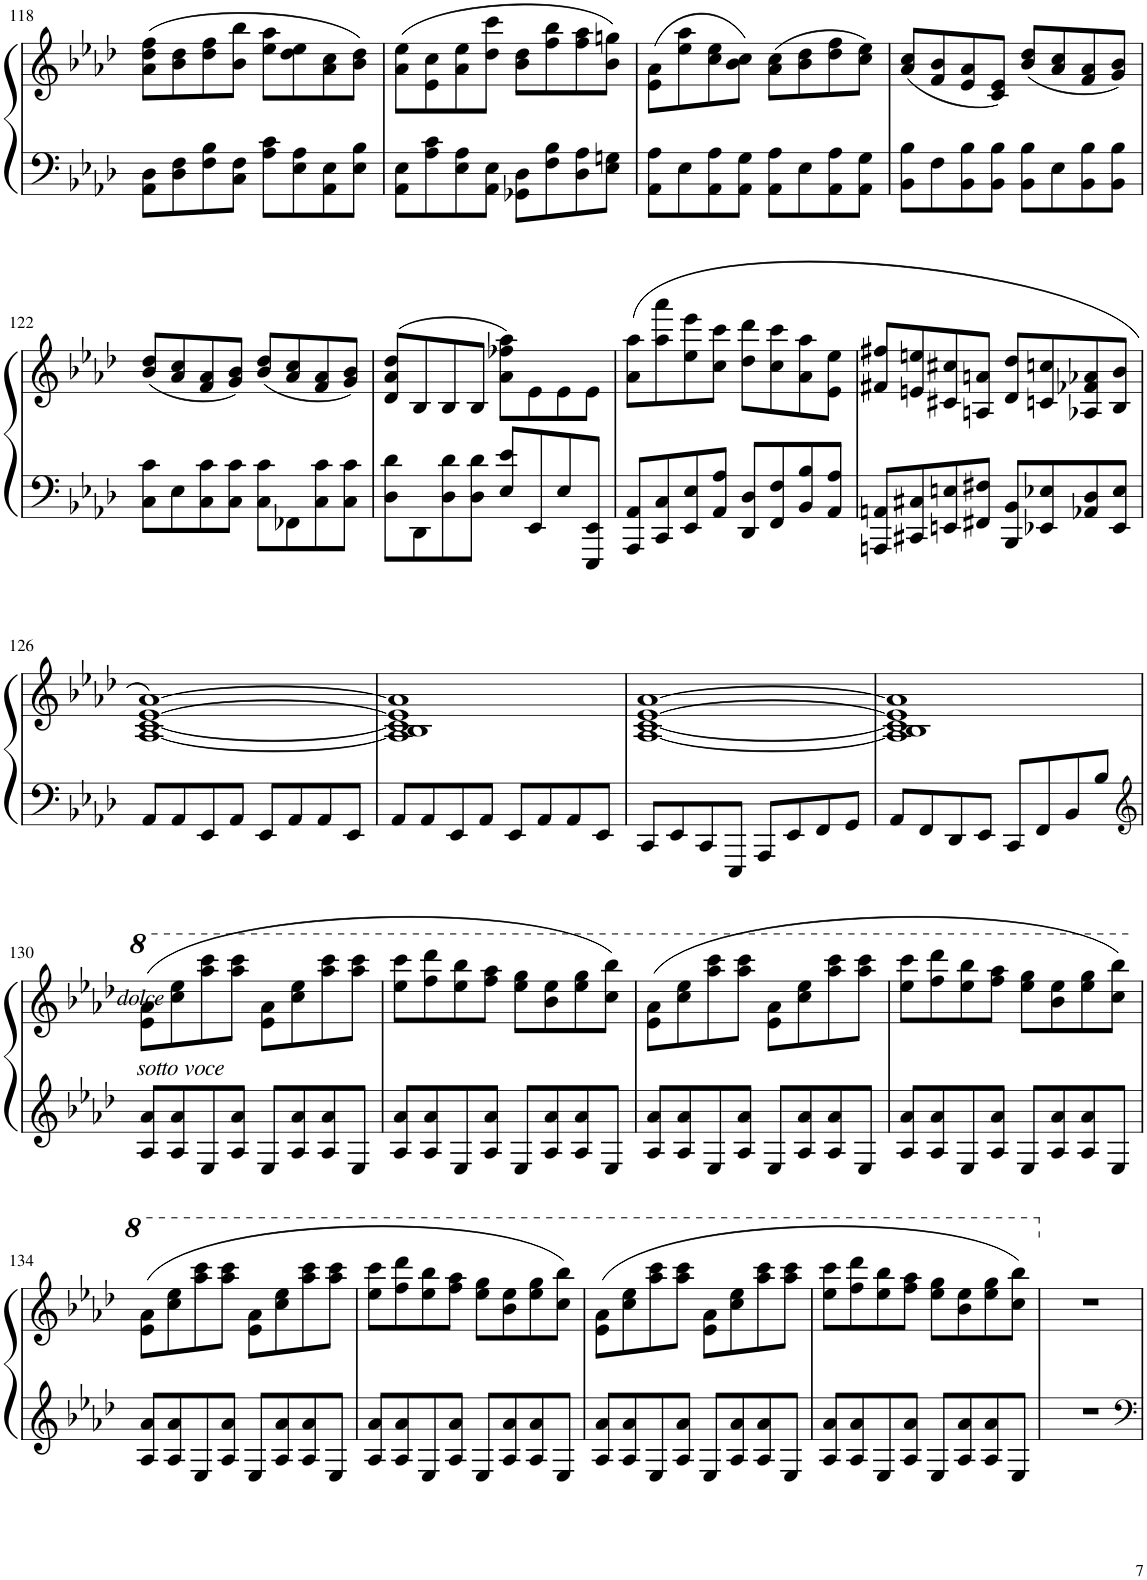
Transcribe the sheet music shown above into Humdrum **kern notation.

**kern	**kern
*part1	*part1
*staff2	*staff1
*I"Piano	*
*I'Pno.	*
!!LO:PB:g=z
*clefF4	*clefG2
*k[b-e-a-d-]	*k[b-e-a-d-]
*M2/2	*M2/2
*met(c|)	*met(c|)
=118	=118
8AA-\ 8D-\L	(8a-\ 8dd-\ 8ff\L
8D-\ 8F\	8b-\ 8dd-\
8F\ 8B-\	8dd-\ 8ff\
8C\ 8F\J	8b-\ 8bb-\J
8A-\ 8c\L	8ee-\ 8aa-\L
8E-\ 8A-\	8dd-\ 8ee-\
8AA-\ 8E-\	8a-\ 8cc\
8E-\ 8B-\J	8b-\ 8dd-\J)
=119	=119
8AA-\ 8E-\L	(8a-\ 8ee-\L
8A-\ 8c\	8e-\ 8cc\
8E-\ 8A-\	8a-\ 8ee-\
8AA-\ 8E-\J	8dd-\ 8ccc\J
8GG-X\ 8D-\L	8b-\ 8dd-\L
8F\ 8B-\	8ff\ 8bb-\
8D-\ 8A-\	8ff\ 8aa-\
8E-\ 8Gn\J	8b-\ 8ggn\J)
=120	=120
8AA-\ 8A-\L	(8e-\ 8a-\L
8E-\	8ee-\ 8aa-\
8AA-\ 8A-\	8cc\ 8ee-\
8AA-\ 8G\J	8b-\ 8cc\J)
8AA-\ 8A-\L	(8a-\ 8cc\L
8E-\	8b-\ 8dd-\
8AA-\ 8A-\	8dd-\ 8ff\
8AA-\ 8G\J	8cc\ 8ee-\J)
=121	=121
8BB-\ 8B-\L	(8a-/ 8cc/L
8F\	8f/ 8b-/
8BB-\ 8B-\	8e-/ 8a-/
8BB-\ 8B-\J	8c/ 8e-/J)
8BB-\ 8B-\L	(8b-/ 8dd-/L
8E-\	8a-/ 8cc/
8BB-\ 8B-\	8f/ 8a-/
8BB-\ 8B-\J	8g/ 8b-/J)
!!LO:LB:g=z
=122	=122
8C\ 8c\L	(8b-/ 8dd-/L
8E-\	8a-/ 8cc/
8C\ 8c\	8f/ 8a-/
8C\ 8c\J	8g/ 8b-/J)
8C\ 8c\L	(8b-/ 8dd-/L
8FF-X\	8a-/ 8cc/
8C\ 8c\	8f/ 8a-/
8C\ 8c\J	8g/ 8b-/J)
=123	=123
8D-\ 8d-\L	(8d-/ 8a-/ 8dd-/L
8DD-\	8B-/
8D-\ 8d-\	8B-/
8D-\ 8d-\J	8B-/J
8E-/ 8e-/L	8a-\ 8ff-X\ 8aa-\L)
8EE-/	8e-\
8E-/	8e-\
8EEE-/ 8EE-/J	8e-\J
=124	=124
8AAA-/ 8AA-/L	(8a-\ 8aa-\L
8CC/ 8C/	8aa-\ 8aaa-\
8EE-/ 8E-/	8ee-\ 8eee-\
8AA-/ 8A-/J	8cc\ 8ccc\J
8DD-/ 8D-/L	8dd-\ 8ddd-\L
8FF/ 8F/	8cc\ 8ccc\
8BB-/ 8B-/	8a-\ 8aa-\
8AA-/ 8A-/J	8e-\ 8ee-\J
=125	=125
8AAAn/ 8AAn/L	8f#X/ 8ff#X/L
8CC#X/ 8C#X/	8en/ 8een/
8EEn/ 8En/	8c#X/ 8cc#X/
8FF#X/ 8F#X/J	8An/ 8an/J
8BBB-/ 8BB-/L	8d-/ 8dd-/L
8EE-X/ 8E-X/	8cn/ 8ccn/
8AA-X/ 8D-/	8A-X/ 8f-X/ 8a-X/
8EE-/ 8E-/J	8B-/ 8b-/J
!!LO:LB:g=z
=126	=126
8AA-/L	[1A- [1c [1e- [1a-)
8AA-/	.
8EE-/	.
8AA-/J	.
8EE-/L	.
8AA-/	.
8AA-/	.
8EE-/J	.
=127	=127
8AA-/L	1A-] 1B- 1c] 1e-] 1a-]
8AA-/	.
8EE-/	.
8AA-/J	.
8EE-/L	.
8AA-/	.
8AA-/	.
8EE-/J	.
=128	=128
8CC/L	[1A- [1c [1e- [1a-
8EE-/	.
8CC/	.
8EEE-/J	.
8AAA-/L	.
8EE-/	.
8FF/	.
8GG/J	.
=129	=129
8AA-/L	1A-] 1B- 1c] 1e-] 1a-]
8FF/	.
8DD-/	.
8EE-/J	.
8CC/L	.
8FF/	.
8BB-/	.
8B-/J	.
!!LO:LB:g=z
=130	=130
*clefG2	*
*	*8va
!	!LO:TX:b:i:t=sotto voce
!	!LO:TX:b:i:t=dolce
8A-/ 8a-/L	(8ee-\ 8aa-\L
8A-/ 8a-/	8ccc\ 8eee-\
8E-/	8aaa-\ 8cccc\
8A-/ 8a-/J	8aaa-\ 8cccc\J
8E-/L	8ee-\ 8aa-\L
8A-/ 8a-/	8ccc\ 8eee-\
8A-/ 8a-/	8aaa-\ 8cccc\
8E-/J	8aaa-\ 8cccc\J
=131	=131
8A-/ 8a-/L	8eee-\ 8cccc\L
8A-/ 8a-/	8fff\ 8dddd-\
8E-/	8eee-\ 8bbb-\
8A-/ 8a-/J	8fff\ 8aaa-\J
8E-/L	8eee-\ 8ggg\L
8A-/ 8a-/	8bb-\ 8eee-\
8A-/ 8a-/	8eee-\ 8ggg\
8E-/J	8ccc\ 8bbb-\J)
=132	=132
8A-/ 8a-/L	(8ee-\ 8aa-\L
8A-/ 8a-/	8ccc\ 8eee-\
8E-/	8aaa-\ 8cccc\
8A-/ 8a-/J	8aaa-\ 8cccc\J
8E-/L	8ee-\ 8aa-\L
8A-/ 8a-/	8ccc\ 8eee-\
8A-/ 8a-/	8aaa-\ 8cccc\
8E-/J	8aaa-\ 8cccc\J
=133	=133
8A-/ 8a-/L	8eee-\ 8cccc\L
8A-/ 8a-/	8fff\ 8dddd-\
8E-/	8eee-\ 8bbb-\
8A-/ 8a-/J	8fff\ 8aaa-\J
8E-/L	8eee-\ 8ggg\L
8A-/ 8a-/	8bb-\ 8eee-\
8A-/ 8a-/	8eee-\ 8ggg\
8E-/J	8ccc\ 8bbb-\J)
!!LO:LB:g=z
=134	=134
8A-/ 8a-/L	(8ee-\ 8aa-\L
8A-/ 8a-/	8ccc\ 8eee-\
8E-/	8aaa-\ 8cccc\
8A-/ 8a-/J	8aaa-\ 8cccc\J
8E-/L	8ee-\ 8aa-\L
8A-/ 8a-/	8ccc\ 8eee-\
8A-/ 8a-/	8aaa-\ 8cccc\
8E-/J	8aaa-\ 8cccc\J
=135	=135
8A-/ 8a-/L	8eee-\ 8cccc\L
8A-/ 8a-/	8fff\ 8dddd-\
8E-/	8eee-\ 8bbb-\
8A-/ 8a-/J	8fff\ 8aaa-\J
8E-/L	8eee-\ 8ggg\L
8A-/ 8a-/	8bb-\ 8eee-\
8A-/ 8a-/	8eee-\ 8ggg\
8E-/J	8ccc\ 8bbb-\J)
=136	=136
8A-/ 8a-/L	(8ee-\ 8aa-\L
8A-/ 8a-/	8ccc\ 8eee-\
8E-/	8aaa-\ 8cccc\
8A-/ 8a-/J	8aaa-\ 8cccc\J
8E-/L	8ee-\ 8aa-\L
8A-/ 8a-/	8ccc\ 8eee-\
8A-/ 8a-/	8aaa-\ 8cccc\
8E-/J	8aaa-\ 8cccc\J
=137	=137
8A-/ 8a-/L	8eee-\ 8cccc\L
8A-/ 8a-/	8fff\ 8dddd-\
8E-/	8eee-\ 8bbb-\
8A-/ 8a-/J	8fff\ 8aaa-\J
8E-/L	8eee-\ 8ggg\L
8A-/ 8a-/	8bb-\ 8eee-\
8A-/ 8a-/	8eee-\ 8ggg\
8E-/J	8ccc\ 8bbb-\J)
=138	=138
*	*X8va
1r	1r
=	=
*-	*-
